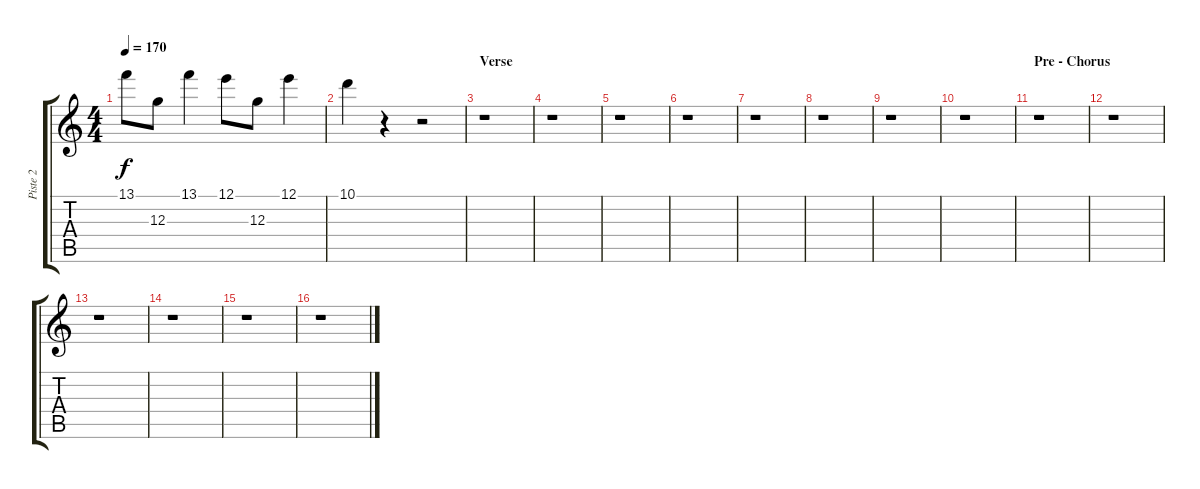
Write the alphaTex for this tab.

\track ("Piste 2" "Piste 2") {instrument distortionguitar}
\staff {score tabs}
\tuning (E4 B3 G3 D3 A2 E2) {hide}
\ts (4 4)
\tempo 170
\clef g2
\ks c
13.1.8{dy f instrument distortionguitar} 12.3.8 13.1.4 12.1.8 12.3.8 12.1.4 |
10.1.4 r.4 r.2 |
\section ("" "Verse")
r.1 |
r.1 |
r.1 |
r.1 |
r.1 |
r.1 |
r.1 |
r.1 |
\section ("" "Pre - Chorus")
r.1 |
r.1 |
r.1 |
r.1 |
r.1 |
r.1
